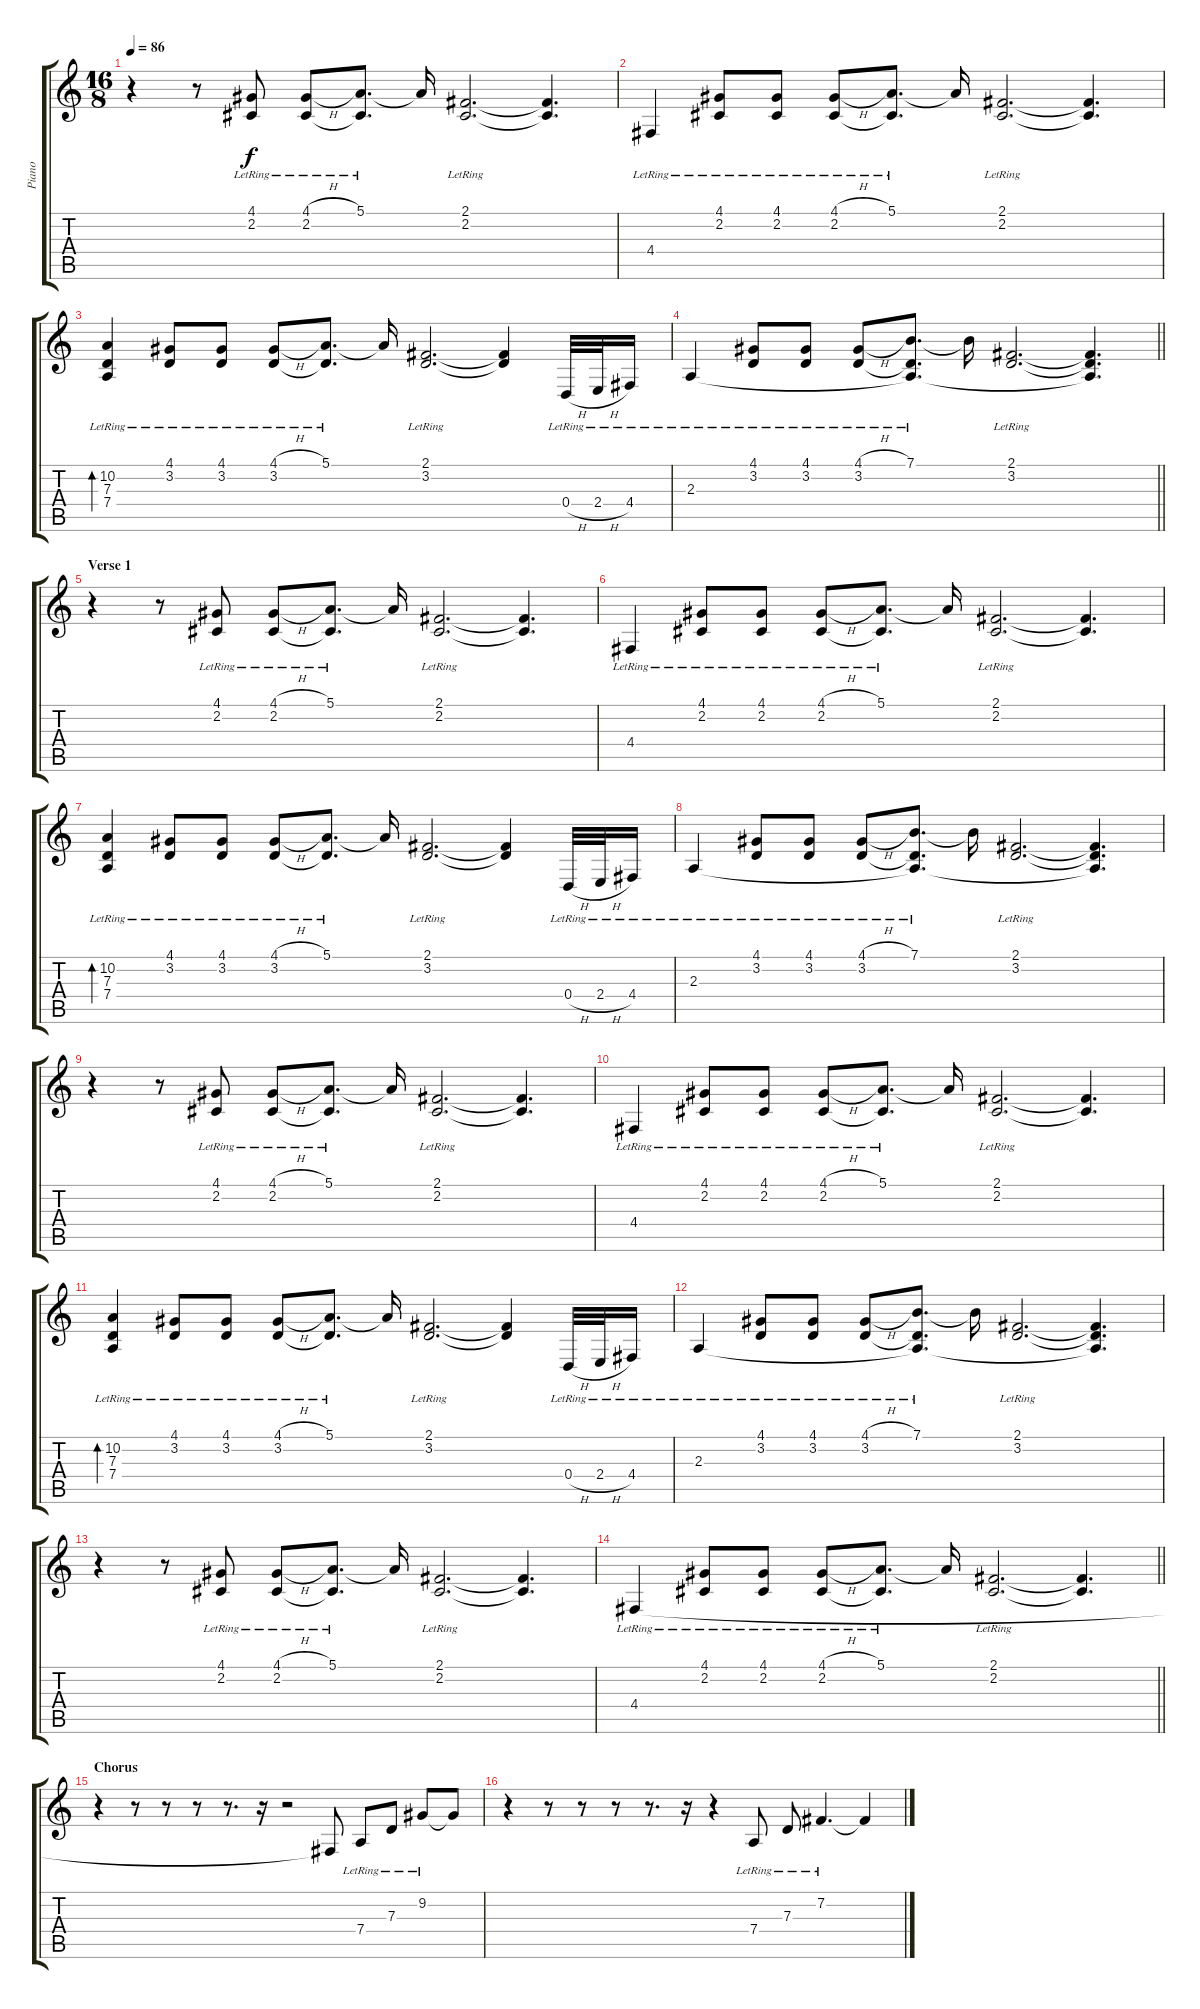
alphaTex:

\track ("Piano" "Piano") {instrument acousticgrandpiano}
\staff {score tabs}
\tuning (E4 B3 G3 D3 A2 E2) {hide}
\ts (16 8)
\tempo 86
\clef g2
\ks c
r.4{dy f instrument acousticgrandpiano} r.8 (4.1{lr} 2.2{lr}).8 (4.1{h lr} 2.2{lr}).8 (5.1{lr} 2.2{t}).8{d} 5.1{t}.16 (2.1{lr} 2.2{lr}).2{d} (2.1{t} 2.2{t}).4{d} |
4.4{lr}.4 (4.1{lr} 2.2{lr}).8 (4.1{lr} 2.2{lr}).8 (4.1{h lr} 2.2{lr}).8 (5.1{lr} 2.2{t}).8{d} 5.1{t}.16 (2.1{lr} 2.2{lr}).2{d} (2.1{t} 2.2{t}).4{d} |
(10.2{lr} 7.3{lr} 7.4{lr}).4{bd 240} (4.1{lr} 3.2{lr}).8 (4.1{lr} 3.2{lr}).8 (4.1{h lr} 3.2{lr}).8 (5.1{lr} 3.2{t}).8{d} 5.1{t}.16 (2.1{lr} 3.2{lr}).2{d} (2.1{t} 3.2{t}).4 0.4{h lr}.32 2.4{h lr}.32 4.4{lr}.16 |
\barLineRight lightlight
2.3{lr}.4 (4.1{lr} 3.2{lr}).8 (4.1{lr} 3.2{lr}).8 (4.1{h lr} 3.2{lr}).8 (7.1{lr} 3.2{t} 2.3{t}).8{d} 7.1{t}.16 (2.1{lr} 3.2{lr}).2{d} (2.1{t} 3.2{t} 2.3{t}).4{d} |
\section ("" "Verse 1")
r.4 r.8 (4.1{lr} 2.2{lr}).8 (4.1{h lr} 2.2{lr}).8 (5.1{lr} 2.2{t}).8{d} 5.1{t}.16 (2.1{lr} 2.2{lr}).2{d} (2.1{t} 2.2{t}).4{d} |
4.4{lr}.4 (4.1{lr} 2.2{lr}).8 (4.1{lr} 2.2{lr}).8 (4.1{h lr} 2.2{lr}).8 (5.1{lr} 2.2{t}).8{d} 5.1{t}.16 (2.1{lr} 2.2{lr}).2{d} (2.1{t} 2.2{t}).4{d} |
(10.2{lr} 7.3{lr} 7.4{lr}).4{bd 240} (4.1{lr} 3.2{lr}).8 (4.1{lr} 3.2{lr}).8 (4.1{h lr} 3.2{lr}).8 (5.1{lr} 3.2{t}).8{d} 5.1{t}.16 (2.1{lr} 3.2{lr}).2{d} (2.1{t} 3.2{t}).4 0.4{h lr}.32 2.4{h lr}.32 4.4{lr}.16 |
2.3{lr}.4 (4.1{lr} 3.2{lr}).8 (4.1{lr} 3.2{lr}).8 (4.1{h lr} 3.2{lr}).8 (7.1{lr} 3.2{t} 2.3{t}).8{d} 7.1{t}.16 (2.1{lr} 3.2{lr}).2{d} (2.1{t} 3.2{t} 2.3{t}).4{d} |
r.4 r.8 (4.1{lr} 2.2{lr}).8 (4.1{h lr} 2.2{lr}).8 (5.1{lr} 2.2{t}).8{d} 5.1{t}.16 (2.1{lr} 2.2{lr}).2{d} (2.1{t} 2.2{t}).4{d} |
4.4{lr}.4 (4.1{lr} 2.2{lr}).8 (4.1{lr} 2.2{lr}).8 (4.1{h lr} 2.2{lr}).8 (5.1{lr} 2.2{t}).8{d} 5.1{t}.16 (2.1{lr} 2.2{lr}).2{d} (2.1{t} 2.2{t}).4{d} |
(10.2{lr} 7.3{lr} 7.4{lr}).4{bd 240} (4.1{lr} 3.2{lr}).8 (4.1{lr} 3.2{lr}).8 (4.1{h lr} 3.2{lr}).8 (5.1{lr} 3.2{t}).8{d} 5.1{t}.16 (2.1{lr} 3.2{lr}).2{d} (2.1{t} 3.2{t}).4 0.4{h lr}.32 2.4{h lr}.32 4.4{lr}.16 |
2.3{lr}.4 (4.1{lr} 3.2{lr}).8 (4.1{lr} 3.2{lr}).8 (4.1{h lr} 3.2{lr}).8 (7.1{lr} 3.2{t} 2.3{t}).8{d} 7.1{t}.16 (2.1{lr} 3.2{lr}).2{d} (2.1{t} 3.2{t} 2.3{t}).4{d} |
r.4 r.8 (4.1{lr} 2.2{lr}).8 (4.1{h lr} 2.2{lr}).8 (5.1{lr} 2.2{t}).8{d} 5.1{t}.16 (2.1{lr} 2.2{lr}).2{d} (2.1{t} 2.2{t}).4{d} |
\barLineRight lightlight
4.4{lr}.4 (4.1{lr} 2.2{lr}).8 (4.1{lr} 2.2{lr}).8 (4.1{h lr} 2.2{lr}).8 (5.1{lr} 2.2{t}).8{d} 5.1{t}.16 (2.1{lr} 2.2{lr}).2{d} (2.1{t} 2.2{t}).4{d} |
\section ("" "Chorus")
r.4 r.8 r.8 r.8 r.8{d} r.16 r.2 4.4{t}.8 7.4{lr}.8 7.3{lr}.8 9.2{lr}.8 9.2{t}.8 |
r.4 r.8 r.8 r.8 r.8{d} r.16 r.4 7.4{lr}.8 7.3{lr}.8 7.2{lr}.4{d} 7.2{t}.4
